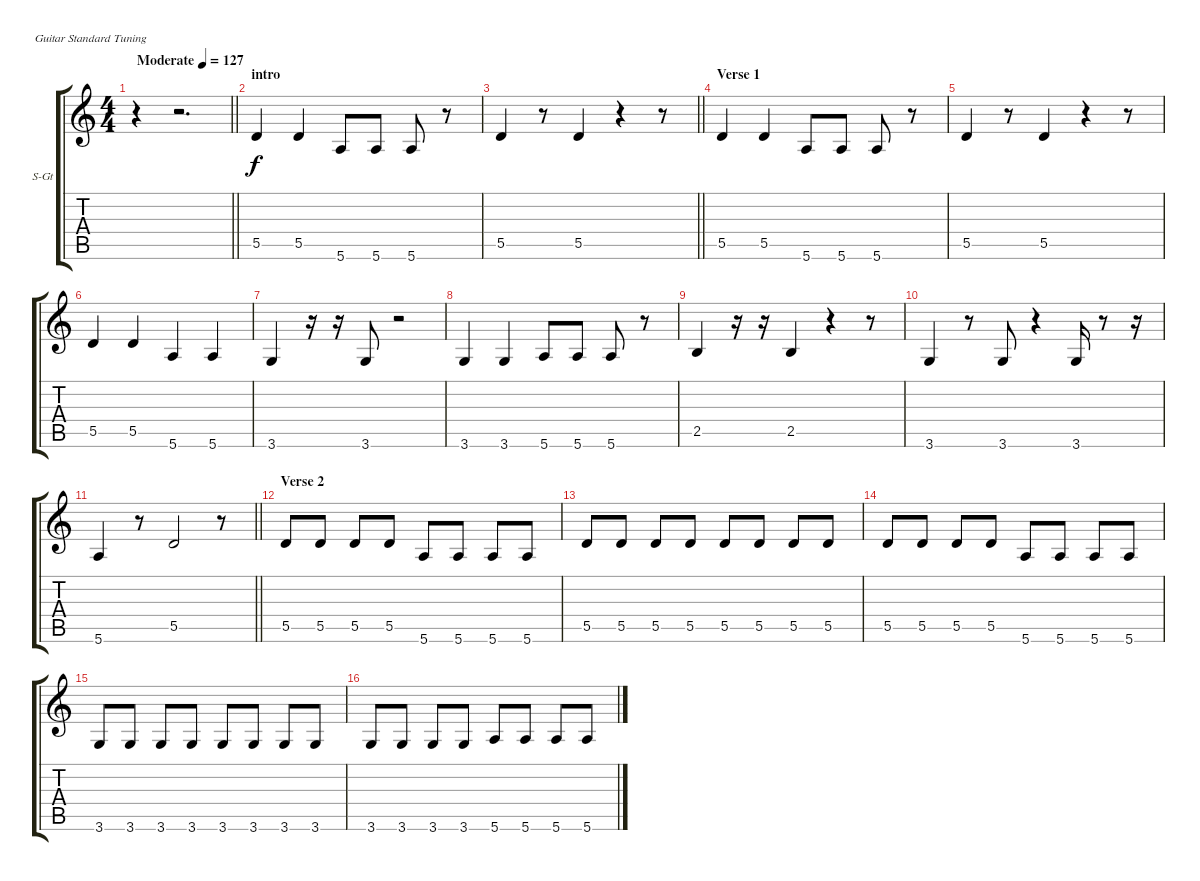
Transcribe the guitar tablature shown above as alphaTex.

\bracketExtendMode groupsimilarinstruments
\firstSystemTrackNameOrientation horizontal
\otherSystemsTrackNameOrientation horizontal
\track ("Track 2" "S-Gt") {instrument acousticguitarsteel}
\staff {score tabs}
\tuning (E4 B3 G3 D3 A2 E2)
\ts (4 4)
\beaming (8 2 2 2 2)
\tempo (127 "Moderate")
\clef g2
\barLineRight lightlight
\ks c
r.4{dy f instrument acousticguitarsteel} r.2{d} |
\section ("" "intro")
5.5.4 5.5.4 5.6.8 5.6.8 5.6.8 r.8 |
\barLineRight lightlight
5.5.4 r.8 5.5.4 r.4 r.8 |
\section ("" "Verse 1")
5.5.4 5.5.4 5.6.8 5.6.8 5.6.8 r.8 |
5.5.4 r.8 5.5.4 r.4 r.8 |
5.5.4 5.5.4 5.6.4 5.6.4 |
3.6.4 r.16 r.16 3.6.8 r.2 |
3.6.4 3.6.4 5.6.8 5.6.8 5.6.8 r.8 |
2.5.4 r.16 r.16 2.5.4 r.4 r.8 |
3.6.4 r.8 3.6.8 r.4 3.6.16 r.8 r.16 |
\barLineRight lightlight
5.6.4 r.8 5.5.2 r.8 |
\section ("" "Verse 2")
5.5.8 5.5.8 5.5.8 5.5.8 5.6.8 5.6.8 5.6.8 5.6.8 |
5.5.8 5.5.8 5.5.8 5.5.8 5.5.8 5.5.8 5.5.8 5.5.8 |
5.5.8 5.5.8 5.5.8 5.5.8 5.6.8 5.6.8 5.6.8 5.6.8 |
3.6.8 3.6.8 3.6.8 3.6.8 3.6.8 3.6.8 3.6.8 3.6.8 |
3.6.8 3.6.8 3.6.8 3.6.8 5.6.8 5.6.8 5.6.8 5.6.8
